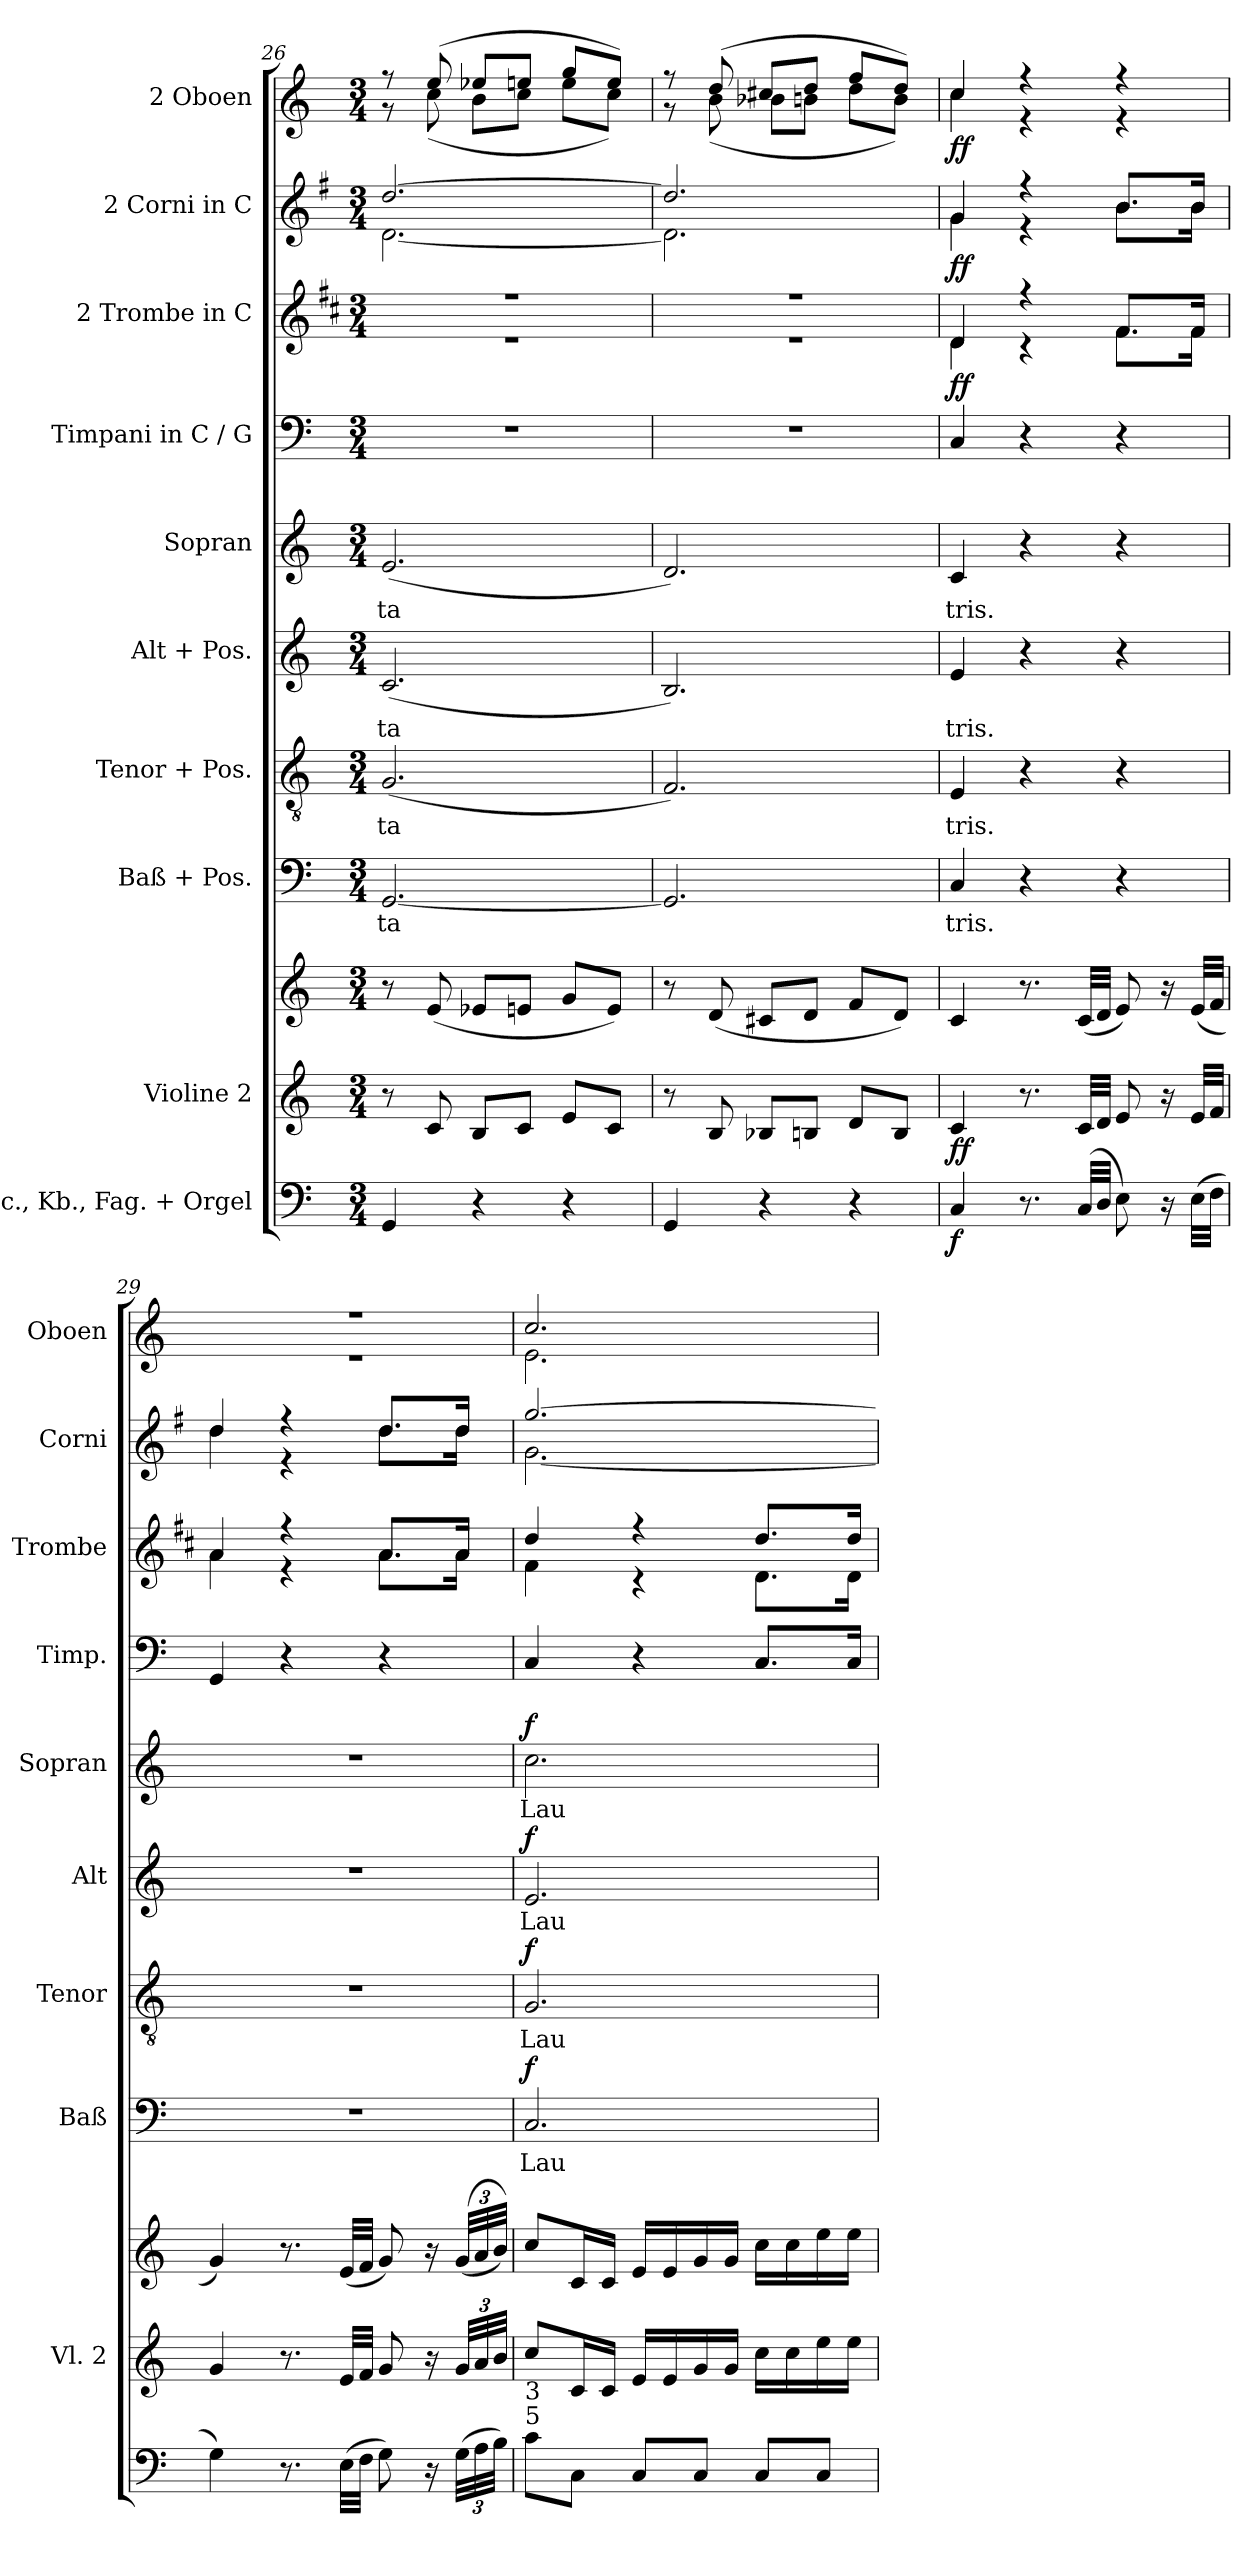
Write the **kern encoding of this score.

**kern	**dynam	**kern	**kern	**dynam	**kern	**text	**dynam	**kern	**text	**dynam	**kern	**text	**dynam	**kern	**text	**dynam	**kern	**kern	**dynam	**kern	**dynam	**kern	**dynam
*part10	*part10	*part9	*part9	*part9	*part8	*part8	*part8	*part7	*part7	*part7	*part6	*part6	*part6	*part5	*part5	*part5	*part4	*part3	*part3	*part2	*part2	*part1	*part1
*staff11	*staff11	*staff10	*staff9	*staff9/10	*staff8	*staff8	*staff8	*staff7	*staff7	*staff7	*staff6	*staff6	*staff6	*staff5	*staff5	*staff5	*staff4	*staff3	*staff3	*staff2	*staff2	*staff1	*staff1
*I"Vlc., Kb., Fag. + Orgel	*	*I"Violine 2	*	*	*I"Baß + Pos.	*	*	*I"Tenor + Pos.	*	*	*I"Alt + Pos.	*	*	*I"Sopran	*	*	*I"Timpani in C / G	*I"2 Trombe in C	*	*I"2 Corni in C	*	*I"2 Oboen	*
*	*	*I'Vl. 2	*	*	*I'Baß	*	*	*I'Tenor	*	*	*I'Alt	*	*	*I'Sopran	*	*	*I'Timp.	*I'Trombe	*	*I'Corni	*	*I'Oboen	*
*clefF4	*	*clefG2	*clefG2	*	*clefF4	*	*	*clefGv2	*	*	*clefG2	*	*	*clefG2	*	*	*clefF4	*clefG2	*	*clefG2	*	*clefG2	*
*	*	*	*	*	*	*	*	*	*	*	*	*	*	*	*	*	*	*ITrd1c2	*	*ITrd4c7	*	*	*
*k[]	*	*k[]	*k[]	*	*k[]	*	*	*k[]	*	*	*k[]	*	*	*k[]	*	*	*k[]	*k[]	*	*k[]	*	*k[]	*
*M3/4	*	*M3/4	*M3/4	*	*M3/4	*	*	*M3/4	*	*	*M3/4	*	*	*M3/4	*	*	*M3/4	*M3/4	*	*M3/4	*	*M3/4	*
=26	=26	=26	=26	=26	=26	=26	=26	=26	=26	=26	=26	=26	=26	=26	=26	=26	=26	=26	=26	=26	=26	=26	=26
!	!	!	!	!	!	!LO:LY:b	!	!	!LO:LY:b	!	!	!LO:LY:b	!	!	!LO:LY:b	!	!	!	!	!	!	!	!
*	*	*	*	*	*	*	*	*	*	*	*	*	*	*	*	*	*	*^	*	*^	*	*^	*
4GG/	.	8r	8r	.	[2.GG/	ta	.	(<2.G/	ta	.	(<2.c/	ta	.	(<2.e/	ta	.	2.r	2.r	2.r	.	[2.g/	[2.G\	.	8r	8r	.
.	.	8c/	(<8e/	.	.	.	.	.	.	.	.	.	.	.	.	.	.	.	.	.	.	.	.	(>8ee/	(<8cc\	.
4r	.	8B/L	8e-X/L	.	.	.	.	.	.	.	.	.	.	.	.	.	.	.	.	.	.	.	.	8ee-X/L	8b\L	.
.	.	8c/J	8en/J	.	.	.	.	.	.	.	.	.	.	.	.	.	.	.	.	.	.	.	.	8een/J	8cc\J	.
4r	.	8e/L	8g/L	.	.	.	.	.	.	.	.	.	.	.	.	.	.	.	.	.	.	.	.	8gg/L	8ee\L	.
.	.	8c/J	8e/J)	.	.	.	.	.	.	.	.	.	.	.	.	.	.	.	.	.	.	.	.	8ee/J)	8cc\J)	.
=27	=27	=27	=27	=27	=27	=27	=27	=27	=27	=27	=27	=27	=27	=27	=27	=27	=27	=27	=27	=27	=27	=27	=27	=27	=27	=27
4GG/	.	8r	8r	.	2.GG/]	.	.	2.F/)	.	.	2.B/)	.	.	2.d/)	.	.	2.r	2.r	2.r	.	2.g/]	2.G\]	.	8r	8r	.
.	.	8B/	(<8d/	.	.	.	.	.	.	.	.	.	.	.	.	.	.	.	.	.	.	.	.	(>8dd/	(<8b\	.
4r	.	8B-X/L	8c#X/L	.	.	.	.	.	.	.	.	.	.	.	.	.	.	.	.	.	.	.	.	8cc#X/L	8b-X\L	.
.	.	8Bn/J	8d/J	.	.	.	.	.	.	.	.	.	.	.	.	.	.	.	.	.	.	.	.	8dd/J	8bn\J	.
4r	.	8d/L	8f/L	.	.	.	.	.	.	.	.	.	.	.	.	.	.	.	.	.	.	.	.	8ff/L	8dd\L	.
.	.	8B/J	8d/J)	.	.	.	.	.	.	.	.	.	.	.	.	.	.	.	.	.	.	.	.	8dd/J)	8b\J)	.
!!LO:PB:g=z	!!
=28	=28	=28	=28	=28	=28	=28	=28	=28	=28	=28	=28	=28	=28	=28	=28	=28	=28	=28	=28	=28	=28	=28	=28	=28	=28	=28
!	!LO:DY:b	!	!	!LO:DY:b=2	!	!LO:LY:b	!	!	!LO:LY:b	!	!	!LO:LY:b	!	!	!LO:LY:b	!	!	!	!	!	!	!	!	!	!	!
!	!	!	!	!LO:DY:n=1:b	!	!	!	!	!	!	!	!	!	!	!	!	!	!	!	!LO:DY:b	!	!	!	!	!	!
!	!	!	!	!	!	!	!	!	!	!	!	!	!	!	!	!	!	!	!	!LO:DY:n=1:b	!	!	!LO:DY:b	!	!	!
!	!	!	!	!	!	!	!	!	!	!	!	!	!	!	!	!	!	!	!	!	!	!	!LO:DY:n=1:b	!	!	!LO:DY:b
!	!	!	!	!	!	!	!	!	!	!	!	!	!	!	!	!	!	!	!	!	!	!	!	!	!	!LO:DY:n=1:b
4C/	f	4c/	4c/	f f	4C/	-tris.	.	4E/	-tris.	.	4e/	-tris.	.	4c/	-tris.	.	4C/	4c/	4c\	f f	4c/	4c\	f f	4cc/	4cc\	f f
8.r	.	8.r	8.r	.	4r	.	.	4r	.	.	4r	.	.	4r	.	.	4r	4r	4r	.	4r	4r	.	4r	4r	.
(>32C/LLL	.	32c/LLL	(<32c/LLL	.	.	.	.	.	.	.	.	.	.	.	.	.	.	.	.	.	.	.	.	.	.	.
32D/JJJ	.	32d/JJJ	32d/JJJ	.	.	.	.	.	.	.	.	.	.	.	.	.	.	.	.	.	.	.	.	.	.	.
8E\)	.	8e/	8e/)	.	4r	.	.	4r	.	.	4r	.	.	4r	.	.	4r	8.e/L	8.e\L	.	8.e/L	8.e\L	.	4r	4r	.
16r	.	16r	16r	.	.	.	.	.	.	.	.	.	.	.	.	.	.	.	.	.	.	.	.	.	.	.
(>32E\LLL	.	32e/LLL	(<32e/LLL	.	.	.	.	.	.	.	.	.	.	.	.	.	.	16e/Jk	16e\Jk	.	16e/Jk	16e\Jk	.	.	.	.
32F\JJJ	.	32f/JJJ	32f/JJJ	.	.	.	.	.	.	.	.	.	.	.	.	.	.	.	.	.	.	.	.	.	.	.
=29	=29	=29	=29	=29	=29	=29	=29	=29	=29	=29	=29	=29	=29	=29	=29	=29	=29	=29	=29	=29	=29	=29	=29	=29	=29	=29
4G\)	.	4g/	4g/)	.	2.r	.	.	2.r	.	.	2.r	.	.	2.r	.	.	4GG/	4g/	4g\	.	4g/	4g\	.	2.r	2.r	.
8.r	.	8.r	8.r	.	.	.	.	.	.	.	.	.	.	.	.	.	4r	4r	4r	.	4r	4r	.	.	.	.
(>32E\LLL	.	32e/LLL	(<32e/LLL	.	.	.	.	.	.	.	.	.	.	.	.	.	.	.	.	.	.	.	.	.	.	.
32F\JJJ	.	32f/JJJ	32f/JJJ	.	.	.	.	.	.	.	.	.	.	.	.	.	.	.	.	.	.	.	.	.	.	.
8G\)	.	8g/	8g/)	.	.	.	.	.	.	.	.	.	.	.	.	.	4r	8.g/L	8.g\L	.	8.g/L	8.g\L	.	.	.	.
16r	.	16r	16r	.	.	.	.	.	.	.	.	.	.	.	.	.	.	.	.	.	.	.	.	.	.	.
*Xbrackettup	*	*Xbrackettup	*Xbrackettup	*	*	*	*	*	*	*	*	*	*	*	*	*	*	*	*	*	*	*	*	*	*	*
(>48G\LLL	.	48g/LLL	(<(<48g/LLL	.	.	.	.	.	.	.	.	.	.	.	.	.	.	16g/Jk	16g\Jk	.	16g/Jk	16g\Jk	.	.	.	.
48A\	.	48a/	48a/	.	.	.	.	.	.	.	.	.	.	.	.	.	.	.	.	.	.	.	.	.	.	.
48B\JJJ)	.	48b/JJJ	48b/JJJ))	.	.	.	.	.	.	.	.	.	.	.	.	.	.	.	.	.	.	.	.	.	.	.
=30	=30	=30	=30	=30	=30	=30	=30	=30	=30	=30	=30	=30	=30	=30	=30	=30	=30	=30	=30	=30	=30	=30	=30	=30	=30	=30
!LO:TX:a:t=5	!	!	!	!	!	!	!	!	!	!	!	!	!	!	!	!	!	!	!	!	!	!	!	!	!	!
!LO:TX:a:t=3	!	!	!	!	!	!	!	!	!	!	!	!	!	!	!	!	!	!	!	!	!	!	!	!	!	!
!	!	!	!	!	!	!LO:LY:b	!LO:DY:b	!	!LO:LY:b	!LO:DY:b	!	!LO:LY:b	!LO:DY:b	!	!LO:LY:b	!LO:DY:b	!	!	!	!	!	!	!	!	!	!
8c\L	.	8cc/L	8cc/L	.	2.C/	Lau-	f	2.G/	Lau-	f	2.e/	Lau-	f	2.cc\	Lau-	f	4C/	4cc/	4e\	.	[2.cc/	[2.c\	.	2.cc/	2.e\	.
8C\J	.	16c/L	16c/L	.	.	.	.	.	.	.	.	.	.	.	.	.	.	.	.	.	.	.	.	.	.	.
.	.	16c/JJ	16c/JJ	.	.	.	.	.	.	.	.	.	.	.	.	.	.	.	.	.	.	.	.	.	.	.
8C/L	.	16e/LL	16e/LL	.	.	.	.	.	.	.	.	.	.	.	.	.	4r	4r	4r	.	.	.	.	.	.	.
.	.	16e/	16e/	.	.	.	.	.	.	.	.	.	.	.	.	.	.	.	.	.	.	.	.	.	.	.
8C/J	.	16g/	16g/	.	.	.	.	.	.	.	.	.	.	.	.	.	.	.	.	.	.	.	.	.	.	.
.	.	16g/JJ	16g/JJ	.	.	.	.	.	.	.	.	.	.	.	.	.	.	.	.	.	.	.	.	.	.	.
8C/L	.	16cc\LL	16cc\LL	.	.	.	.	.	.	.	.	.	.	.	.	.	8.C/L	8.cc/L	8.c\L	.	.	.	.	.	.	.
.	.	16cc\	16cc\	.	.	.	.	.	.	.	.	.	.	.	.	.	.	.	.	.	.	.	.	.	.	.
8C/J	.	16ee\	16ee\	.	.	.	.	.	.	.	.	.	.	.	.	.	.	.	.	.	.	.	.	.	.	.
.	.	16ee\JJ	16ee\JJ	.	.	.	.	.	.	.	.	.	.	.	.	.	16C/Jk	16cc/Jk	16c\Jk	.	.	.	.	.	.	.
*	*	*	*	*	*	*	*	*	*	*	*	*	*	*	*	*	*	*v	*v	*	*	*	*	*v	*v	*
*	*	*	*	*	*	*	*	*	*	*	*	*	*	*	*	*	*	*	*	*v	*v	*	*	*
=	=	=	=	=	=	=	=	=	=	=	=	=	=	=	=	=	=	=	=	=	=	=	=
*-	*-	*-	*-	*-	*-	*-	*-	*-	*-	*-	*-	*-	*-	*-	*-	*-	*-	*-	*-	*-	*-	*-	*-
